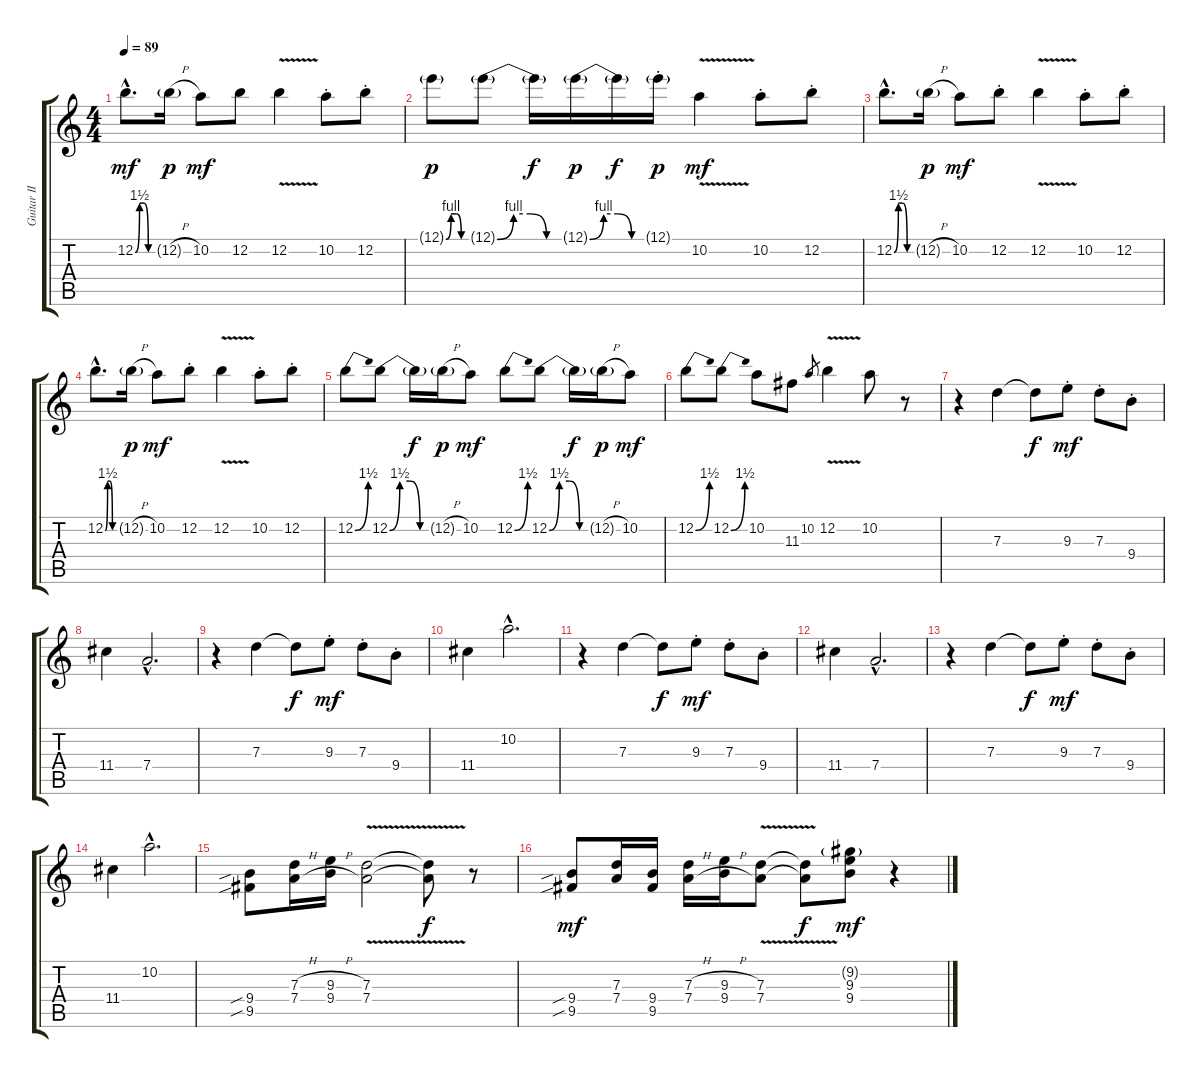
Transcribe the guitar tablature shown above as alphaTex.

\track ("Guitar II" "Guitar II") {instrument electricguitarclean}
\staff {score tabs}
\tuning (E4 B3 G3 D3 A2 E2) {hide}
\ts (4 4)
\tempo 89
\clef g2
\ks c
12.2{be (custom 0 0 15 6 30 6 45 0 60 0) hac}.8{d dy mf} 12.2{h g}.16{dy p} 10.2.8{dy mf} 12.2.8 12.2{v}.4 10.2{st}.8 12.2{st}.8 |
12.1{be (custom 0 0 15 4 30 4 45 0 60 0) g}.8{dy p} 12.1{be (custom 0 0 15 4 30 4 45 0 60 0) g}.8 12.1{t}.16{dy f} 12.1{be (custom 0 0 15 4 30 4 45 0 60 0) g}.16{dy p} 12.1{t}.16{dy f} 12.1{g st}.16{dy p} 10.2{v}.4{dy mf} 10.2{st}.8 12.2{st}.8 |
12.2{be (custom 0 0 15 6 30 6 45 0 60 0) hac}.8{d} 12.2{h g}.16{dy p} 10.2.8{dy mf} 12.2{st}.8 12.2{v}.4 10.2{st}.8 12.2{st}.8 |
12.2{be (custom 0 0 15 6 30 6 45 0 60 0) hac}.8{d} 12.2{h g}.16{dy p} 10.2.8{dy mf} 12.2{st}.8 12.2{v}.4 10.2{st}.8 12.2{st}.8 |
12.2{be (bend 0 0 60 6)}.8 12.2{be (custom 0 0 15 6 30 6 45 0 60 0)}.8 12.2{t}.16{dy f} 12.2{h g}.16{dy p} 10.2.8{dy mf} 12.2{be (bend 0 0 60 6)}.8 12.2{be (custom 0 0 15 6 30 6 45 0 60 0)}.8 12.2{t}.16{dy f} 12.2{h g}.16{dy p} 10.2.8{dy mf} |
12.2{be (bend 0 0 60 6)}.8 12.2{be (bend 0 0 60 6)}.8 10.2.8 11.3.8 10.2.8{gr} 12.2{v}.4 10.2.8 r.8 |
r.4 7.3.4 7.3{t}.8{dy f} 9.3{st}.8{dy mf} 7.3{st}.8 9.4{st}.8 |
11.4.4 7.4{hac}.2{d} |
r.4 7.3.4 7.3{t}.8{dy f} 9.3{st}.8{dy mf} 7.3{st}.8 9.4{st}.8 |
11.4.4 10.2{hac}.2{d} |
r.4 7.3.4 7.3{t}.8{dy f} 9.3{st}.8{dy mf} 7.3{st}.8 9.4{st}.8 |
11.4.4 7.4{hac}.2{d} |
r.4 7.3.4 7.3{t}.8{dy f} 9.3{st}.8{dy mf} 7.3{st}.8 9.4{st}.8 |
11.4.4{volume 13} 10.2{hac}.2{d} |
(9.4{sib} 9.5{sib}).8{volume 10} (7.3{h} 7.4{h}).16 (9.3{h} 9.4{h}).16 (7.3{v} 7.4{v}).2{volume 9} (7.3{t} 7.4{t}).8{dy f} r.8 |
(9.4{sib} 9.5{sib}).8{dy mf volume 6} (7.3 7.4).16 (9.4 9.5).16 (7.3{h} 7.4{h}).16 (9.3{h} 9.4{h}).16 (7.3{v} 7.4{v}).8{volume 4} (7.3{t} 7.4{t}).8{dy f} (9.2{g} 9.3 9.4).8{dy mf} r.4
